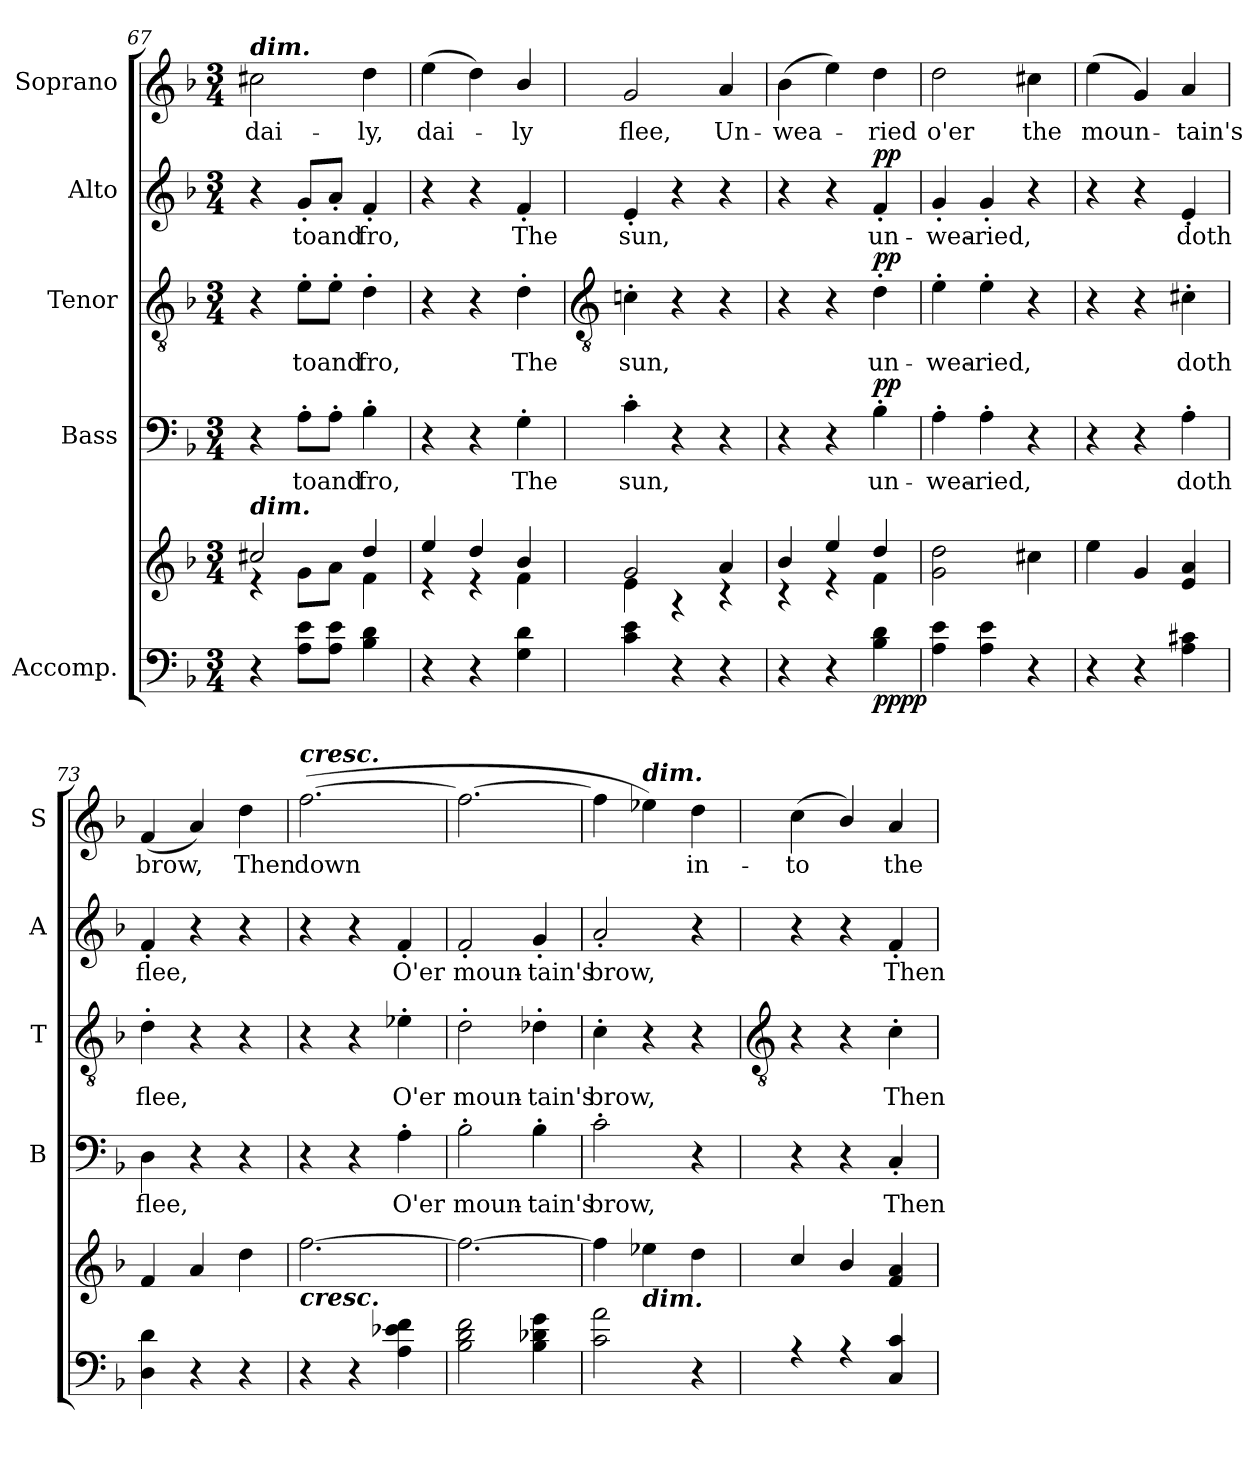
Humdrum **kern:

**kern	**kern	**dynam	**kern	**text	**dynam	**kern	**text	**dynam	**kern	**text	**dynam	**kern	**text
*part5	*part5	*part5	*part4	*part4	*part4	*part3	*part3	*part3	*part2	*part2	*part2	*part1	*part1
*staff6	*staff5	*staff5/6	*staff4	*staff4	*staff4	*staff3	*staff3	*staff3	*staff2	*staff2	*staff2	*staff1	*staff1
*I"Accomp.	*	*	*I"Bass	*	*	*I"Tenor	*	*	*I"Alto	*	*	*I"Soprano	*
*	*	*	*I'B	*	*	*I'T	*	*	*I'A	*	*	*I'S	*
*clefF4	*clefG2	*	*clefF4	*	*	*clefGv2	*	*	*clefG2	*	*	*clefG2	*
*k[b-]	*k[b-]	*	*k[b-]	*	*	*k[b-]	*	*	*k[b-]	*	*	*k[b-]	*
*F:	*F:	*	*F:	*	*	*F:	*	*	*F:	*	*	*F:	*
*M3/4	*M3/4	*	*M3/4	*	*	*M3/4	*	*	*M3/4	*	*	*M3/4	*
=67	=67	=67	=67	=67	=67	=67	=67	=67	=67	=67	=67	=67	=67
*	*^	*	*	*	*	*	*	*	*	*	*	*	*
!	!	!	!	!	!	!	!	!	!	!	!	!	!LO:TX:a:Bi:t=dim.	!
!	!LO:TX:a:Bi:t=dim.	!	!	!	!	!	!	!	!	!	!	!	!	!
!	!	!	!	!	!	!	!	!	!	!	!	!	!	!LO:LY:b
4r	2cc#X/	4r	.	4r	.	.	4r	.	.	4r	.	.	2cc#X	dai-
!	!	!	!	!	!LO:LY:b	!	!	!LO:LY:b	!	!	!LO:LY:b	!	!	!
8A 8eL	.	8g\L	.	8A'\L	to	.	8e'\L	to	.	8g'/L	to	.	.	.
!	!	!	!	!	!LO:LY:b	!	!	!LO:LY:b	!	!	!LO:LY:b	!	!	!
8A 8eJ	.	8a\J	.	8A'\J	and	.	8e'\J	and	.	8a'/J	and	.	.	.
!	!	!	!	!	!LO:LY:b	!	!	!LO:LY:b	!	!	!LO:LY:b	!	!	!LO:LY:b
4B- 4d	4dd/	4f\	.	4B-'	fro,	.	4d'	fro,	.	4f'	fro,	.	4dd	-ly,
=68	=68	=68	=68	=68	=68	=68	=68	=68	=68	=68	=68	=68	=68	=68
!	!	!	!	!	!	!	!	!	!	!	!	!	!	!LO:LY:b
4r	4ee/	4r	.	4r	.	.	4r	.	.	4r	.	.	(>4ee	dai-
4r	4dd/	4r	.	4r	.	.	4r	.	.	4r	.	.	4dd)	.
!	!	!	!	!	!LO:LY:b	!	!	!LO:LY:b	!	!	!LO:LY:b	!	!	!LO:LY:b
4G 4d	4b-/	4f\	.	4G'	The	.	4d'	The	.	4f'	The	.	4b-/	ly
!!LO:LB:g=z
=69	=69	=69	=69	=69	=69	=69	=69	=69	=69	=69	=69	=69	=69	=69
*	*	*	*	*	*	*	*clefGv2	*	*	*	*	*	*	*
!	!	!	!	!	!LO:LY:b	!	!	!LO:LY:b	!	!	!LO:LY:b	!	!	!LO:LY:b
4c 4e	2g/	4e\	.	4c'	sun,	.	4cn'	sun,	.	4e'	sun,	.	2g	flee,
4r	.	4r	.	4r	.	.	4r	.	.	4r	.	.	.	.
!	!	!	!	!	!	!	!	!	!	!	!	!	!	!LO:LY:b
4r	4a/	4r	.	4r	.	.	4r	.	.	4r	.	.	4a	Un-
=70	=70	=70	=70	=70	=70	=70	=70	=70	=70	=70	=70	=70	=70	=70
!	!	!	!	!	!	!	!	!	!	!	!	!	!	!LO:LY:b
4r	4b-/	4r	.	4r	.	.	4r	.	.	4r	.	.	(>4b-	-wea-
4r	4ee/	4r	.	4r	.	.	4r	.	.	4r	.	.	4ee)	.
!	!	!	!LO:DY:b=2	!	!LO:LY:b	!	!	!LO:LY:b	!	!	!LO:LY:b	!	!	!LO:LY:b
!	!	!	!LO:DY:n=1:b	!	!	!LO:DY:b	!	!	!LO:DY:b	!	!	!LO:DY:b	!	!
4B- 4d	4dd/	4f\	pp pp	4B-'	un-	pp	4d'	un-	pp	4f'	un-	pp	4dd	ried
=71	=71	=71	=71	=71	=71	=71	=71	=71	=71	=71	=71	=71	=71	=71
!	!	!	!	!	!LO:LY:b	!	!	!LO:LY:b	!	!	!LO:LY:b	!	!	!LO:LY:b
4A 4e	2g\ 2dd\	2.ryy	.	4A'	-wea-	.	4e'	-wea-	.	4g'	-wea-	.	2dd	o'er
!	!	!	!	!	!LO:LY:b	!	!	!LO:LY:b	!	!	!LO:LY:b	!	!	!
4A 4e	.	.	.	4A'	-ried,	.	4e'	-ried,	.	4g'	-ried,	.	.	.
!	!	!	!	!	!	!	!	!	!	!	!	!	!	!LO:LY:b
4r	4cc#X\	.	.	4r	.	.	4r	.	.	4r	.	.	4cc#X	the
=72	=72	=72	=72	=72	=72	=72	=72	=72	=72	=72	=72	=72	=72	=72
!	!	!	!	!	!	!	!	!	!	!	!	!	!	!LO:LY:b
4r	4ee\	2.ryy	.	4r	.	.	4r	.	.	4r	.	.	(<4ee	moun-
4r	4g/	.	.	4r	.	.	4r	.	.	4r	.	.	4g)	.
!	!	!	!	!	!LO:LY:b	!	!	!LO:LY:b	!	!	!LO:LY:b	!	!	!LO:LY:b
4A 4c#X	4e/ 4a/	.	.	4A'	doth	.	4c#X'	doth	.	4e'	doth	.	4a	tain's
=73	=73	=73	=73	=73	=73	=73	=73	=73	=73	=73	=73	=73	=73	=73
!	!	!LO:N:vis=1	!	!	!LO:LY:b	!	!	!LO:LY:b	!	!	!LO:LY:b	!	!	!LO:LY:b
4D 4d	4f/	2.ryy	.	4D	flee,	.	4d'	flee,	.	4f'	flee,	.	(<4f	brow,
4r	4a/	.	.	4r	.	.	4r	.	.	4r	.	.	4a)	.
!	!	!	!	!	!	!	!	!	!	!	!	!	!	!LO:LY:b
4r	4dd\	.	.	4r	.	.	4r	.	.	4r	.	.	4dd	Then
=74	=74	=74	=74	=74	=74	=74	=74	=74	=74	=74	=74	=74	=74	=74
!	!	!	!	!	!	!	!	!	!	!	!	!	!LO:TX:a:Bi:t=cresc.	!
!	!LO:TX:b:Bi:t=cresc.	!	!	!	!	!	!	!	!	!	!	!	!	!
!	!	!LO:N:vis=1	!	!	!	!	!	!	!	!	!	!	!	!LO:LY:b
4r	[2.ff\	2.ryy	.	4r	.	.	4r	.	.	4r	.	.	(>[2.ff	down
4r	.	.	.	4r	.	.	4r	.	.	4r	.	.	.	.
!	!	!	!	!	!LO:LY:b	!	!	!LO:LY:b	!	!	!LO:LY:b	!	!	!
4A 4e-X 4f	.	.	.	4A'	O'er	.	4e-X'	O'er	.	4f'	O'er	.	.	.
=75	=75	=75	=75	=75	=75	=75	=75	=75	=75	=75	=75	=75	=75	=75
!	!	!LO:N:vis=1	!	!	!LO:LY:b	!	!	!LO:LY:b	!	!	!LO:LY:b	!	!	!
2B- 2d 2f	2.ff\_	2.ryy	.	2B-'	moun-	.	2d'	moun-	.	2f'	moun-	.	2.ff_	.
!	!	!	!	!	!LO:LY:b	!	!	!LO:LY:b	!	!	!LO:LY:b	!	!	!
4B- 4d-X 4g	.	.	.	4B-'	-tain's	.	4d-X'	-tain's	.	4g'	-tain's	.	.	.
=76	=76	=76	=76	=76	=76	=76	=76	=76	=76	=76	=76	=76	=76	=76
!	!	!LO:N:vis=1	!	!	!LO:LY:b	!	!	!LO:LY:b	!	!	!LO:LY:b	!	!	!
2c 2a	4ff\]	2.ryy	.	2c'	brow,	.	4c'	brow,	.	2a'	brow,	.	4ff]	.
!	!	!	!	!	!	!	!	!	!	!	!	!	!LO:TX:a:Bi:t=dim.	!
!	!LO:TX:b:Bi:t=dim.	!	!	!	!	!	!	!	!	!	!	!	!	!
.	4ee-X\	.	.	.	.	.	4r	.	.	.	.	.	4ee-X)	.
!	!	!	!	!	!	!	!	!	!	!	!	!	!	!LO:LY:b
4r	4dd\	.	.	4r	.	.	4r	.	.	4r	.	.	4dd	in-
!!LO:LB:g=z
=77	=77	=77	=77	=77	=77	=77	=77	=77	=77	=77	=77	=77	=77	=77
*	*	*	*	*	*	*	*clefGv2	*	*	*	*	*	*	*
*^	*	*	*	*	*	*	*	*	*	*	*	*	*	*
!	!LO:N:vis=1	!	!LO:N:vis=1	!	!	!	!	!	!	!	!	!	!	!	!LO:LY:b
4r	2.ryy	4cc/	2.ryy	.	4r	.	.	4r	.	.	4r	.	.	(<4cc	-to
4r	.	4b-/	.	.	4r	.	.	4r	.	.	4r	.	.	4b-/)	.
!	!	!	!	!	!	!LO:LY:b	!	!	!LO:LY:b	!	!	!LO:LY:b	!	!	!LO:LY:b
4C 4c	.	4f/ 4a/	.	.	4C'	Then	.	4c'	Then	.	4f'	Then	.	4a	the
*v	*v	*	*	*	*	*	*	*	*	*	*	*	*	*	*
*	*v	*v	*	*	*	*	*	*	*	*	*	*	*	*
=	=	=	=	=	=	=	=	=	=	=	=	=	=
*-	*-	*-	*-	*-	*-	*-	*-	*-	*-	*-	*-	*-	*-
